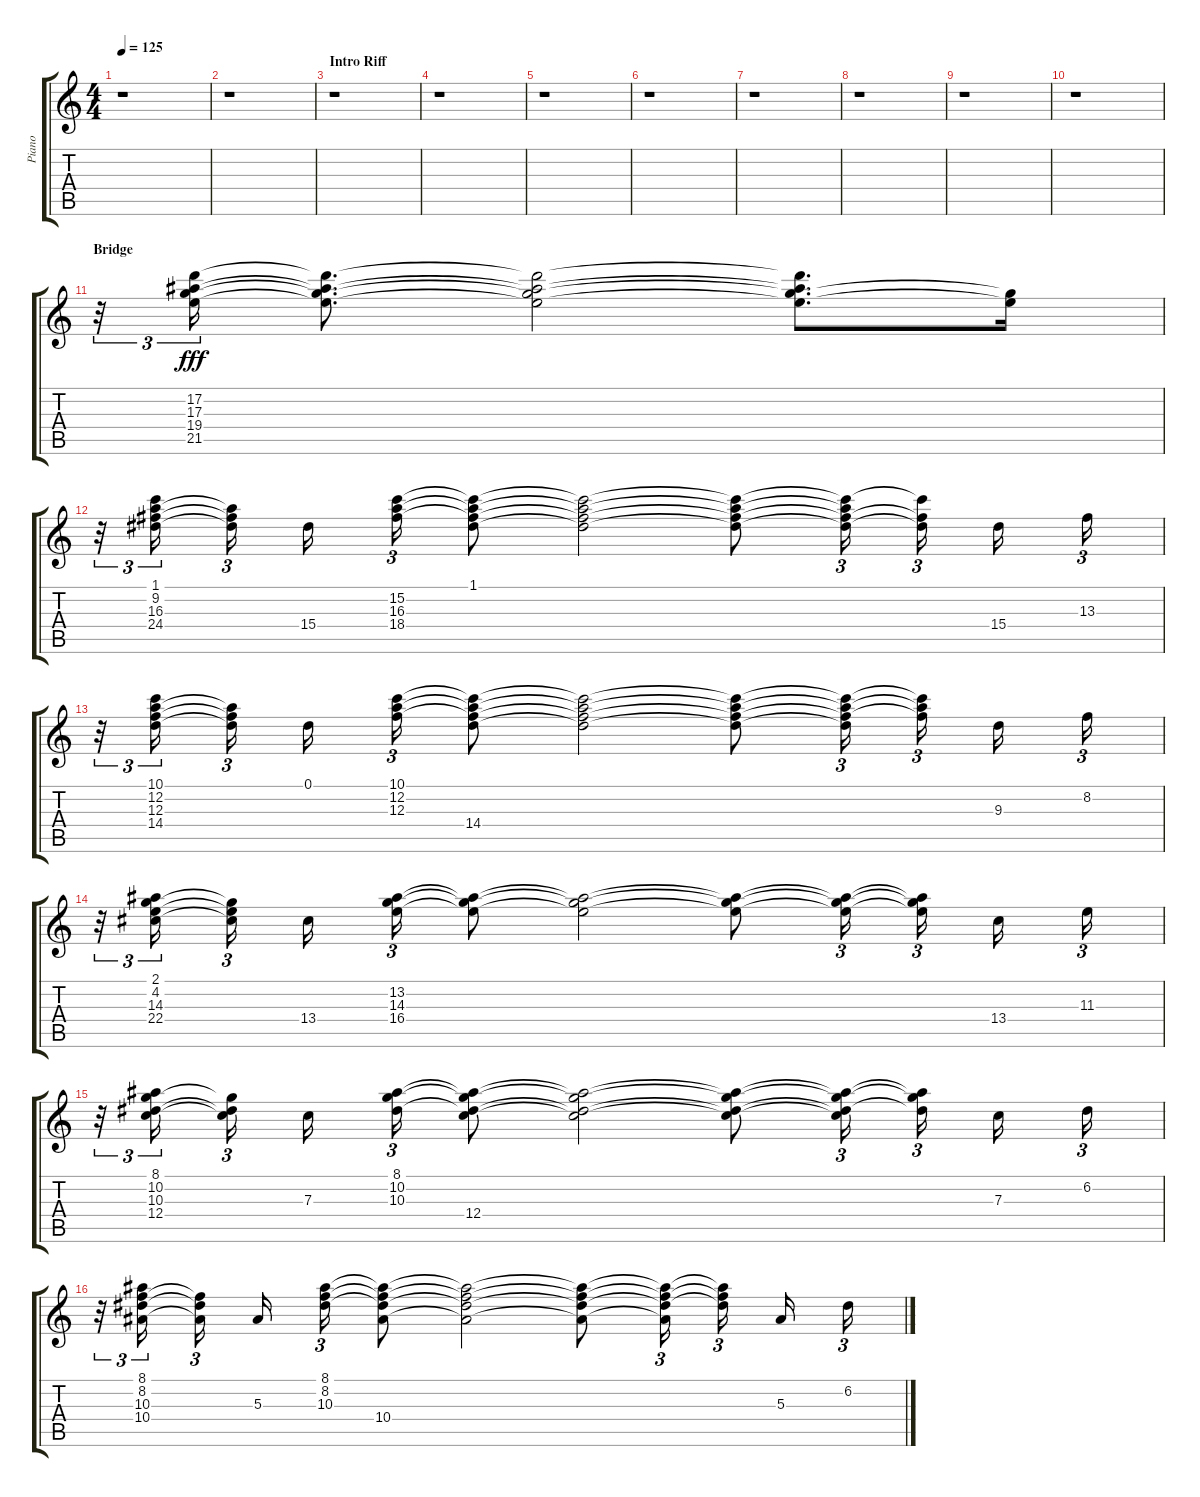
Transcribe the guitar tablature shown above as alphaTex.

\track ("Piano" "Piano") {instrument electricguitarclean}
\staff {score tabs}
\tuning (D4 A3 F3 C3 G2 C2) {hide}
\ts (4 4)
\tempo 125
\clef g2
\ks aminor
r.1{dy fff} |
r.1 |
\section ("" "Intro Riff")
r.1 |
r.1 |
r.1 |
r.1 |
r.1 |
r.1 |
r.1 |
r.1 |
\section ("" "Bridge")
r.32{tu (3 2)} (17.2 17.3 19.4 21.5).16{tu (3 2)} (17.2{t} 17.3{t} 19.4{t} 21.5{t}).8{d} (17.2{t} 17.3{t} 19.4{t} 21.5{t}).2 (17.2{t} 17.3{t} 19.4{t} 21.5{t}).8{d} (19.4{t} 21.5{t}).16 |
r.32{tu (3 2)} (1.1 9.2 16.3 24.4).16{tu (3 2)} (1.1{t} 9.2{t} 16.3{t}).16{tu (3 2)} 15.4.16 (15.2 16.3 18.4).16{tu (3 2)} (1.1 15.2{t} 16.3{t} 18.4{t}).8 (1.1{t} 15.2{t} 16.3{t} 18.4{t}).2 (1.1{t} 15.2{t} 16.3{t} 18.4{t}).8 (1.1{t} 15.2{t} 16.3{t} 18.4{t}).16{tu (3 2)} (1.1{t} 15.2{t} 18.4{t}).16{tu (3 2)} 15.4.16 13.3.16{tu (3 2)} |
r.32{tu (3 2)} (10.1 12.2 12.3 14.4).16{tu (3 2)} (12.2{t} 12.3{t} 14.4{t}).16{tu (3 2)} 0.1.16 (10.1 12.2 12.3).16{tu (3 2)} (10.1{t} 12.2{t} 12.3{t} 14.4).8 (10.1{t} 12.2{t} 12.3{t} 14.4{t}).2 (10.1{t} 12.2{t} 12.3{t} 14.4{t}).8 (10.1{t} 12.2{t} 12.3{t} 14.4{t}).16{tu (3 2)} (10.1{t} 12.2{t} 12.3{t}).16{tu (3 2)} 9.3.16 8.2.16{tu (3 2)} |
r.32{tu (3 2)} (2.1 4.2 14.3 22.4).16{tu (3 2)} (2.1{t} 4.2{t} 14.3{t}).16{tu (3 2)} 13.4.16 (13.2 14.3 16.4).16{tu (3 2)} (13.2{t} 14.3{t} 16.4{t}).8 (13.2{t} 14.3{t} 16.4{t}).2 (13.2{t} 14.3{t} 16.4{t}).8 (13.2{t} 14.3{t} 16.4{t}).16{tu (3 2)} (13.2{t} 14.3{t} 16.4{t}).16{tu (3 2)} 13.4.16 11.3.16{tu (3 2)} |
r.32{tu (3 2)} (8.1 10.2 10.3 12.4).16{tu (3 2)} (10.2{t} 10.3{t} 12.4{t}).16{tu (3 2)} 7.3.16 (8.1 10.2 10.3).16{tu (3 2)} (8.1{t} 10.2{t} 10.3{t} 12.4).8 (8.1{t} 10.2{t} 10.3{t} 12.4{t}).2 (8.1{t} 10.2{t} 10.3{t} 12.4{t}).8 (8.1{t} 10.2{t} 10.3{t} 12.4{t}).16{tu (3 2)} (8.1{t} 10.2{t} 10.3{t}).16{tu (3 2)} 7.3.16 6.2.16{tu (3 2)} |
r.32{tu (3 2)} (8.1 8.2 10.3 10.4).16{tu (3 2)} (8.2{t} 10.3{t} 10.4{t}).16{tu (3 2)} 5.3.16 (8.1 8.2 10.3).16{tu (3 2)} (8.1{t} 8.2{t} 10.3{t} 10.4).8 (8.1{t} 8.2{t} 10.3{t} 10.4{t}).2 (8.1{t} 8.2{t} 10.3{t} 10.4{t}).8 (8.1{t} 8.2{t} 10.3{t} 10.4{t}).16{tu (3 2)} (8.1{t} 8.2{t} 10.3{t}).16{tu (3 2)} 5.3.16 6.2.16{tu (3 2)}
